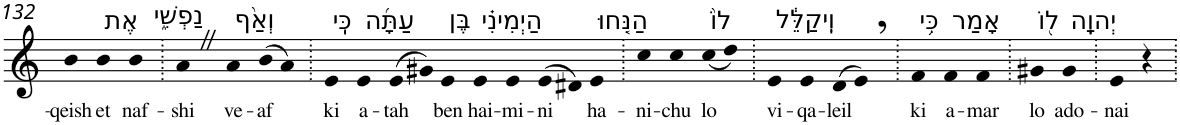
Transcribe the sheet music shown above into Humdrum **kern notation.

**kern	**text
*part1	*part1
*staff1	*staff1
*I"Piano	*
*I'Pno	*
!!LO:PB:g=z
*clefG2	*
*k[]	*
=132	=132
!	!LO:LY:b
4b	-qeish
!LO:TX:a:t=אֶת	!
!	!LO:LY:b
4b	et
!LO:TX:a:t=נַפְשִׁ֑י	!
!	!LO:LY:b
4b	naf-
=133.	=133.
!	!LO:LY:b
4aZ	-shi
!LO:TX:a:t=וְאַ֨ף	!
!	!LO:LY:b
4a	ve-
!	!LO:LY:b
(>8b	-af
8a)	.
=134.	=134.
!LO:TX:a:t=כִּֽי	!
!	!LO:LY:b
4e	ki
!LO:TX:a:t=עַתָּ֜ה	!
!	!LO:LY:b
4e	a-
!	!LO:LY:b
(>8e	-tah
8g#X)	.
!LO:TX:a:t=בֶּן	!
!	!LO:LY:b
4e	ben
!LO:TX:a:t=הַיְמִינִ֗י	!
!	!LO:LY:b
4e	hai-
!	!LO:LY:b
4e	-mi-
!	!LO:LY:b
(>8e	-ni
8d#X)	.
!LO:TX:a:t=הַנִּ֤חוּ	!
!	!LO:LY:b
4e	ha-
=135.	=135.
!	!LO:LY:b
4cc	-ni-
!	!LO:LY:b
4cc	-chu
!LO:TX:a:t=לוֹ֙	!
!	!LO:LY:b
(<8cc	lo
8dd)	.
=136.	=136.
!LO:TX:a:t=וִֽיקַלֵּ֔ל	!
!	!LO:LY:b
4e	vi-
!	!LO:LY:b
4e	-qa-
!	!LO:LY:b
(>8d	-leil
8e,)	.
=137.	=137.
!LO:TX:a:t=כִּ֥י	!
!	!LO:LY:b
4f	ki
!LO:TX:a:t=אָמַר	!
!	!LO:LY:b
4f	a-
!	!LO:LY:b
4f	-mar
=138.	=138.
!LO:TX:a:t=ל֖וֹ	!
!	!LO:LY:b
4g#X	lo
!LO:TX:a:t=יְהוָֽה	!
!	!LO:LY:b
4g#	ado-
=139.	=139.
!	!LO:LY:b
4e	-nai
4r	.
=.	=.
*-	*-
